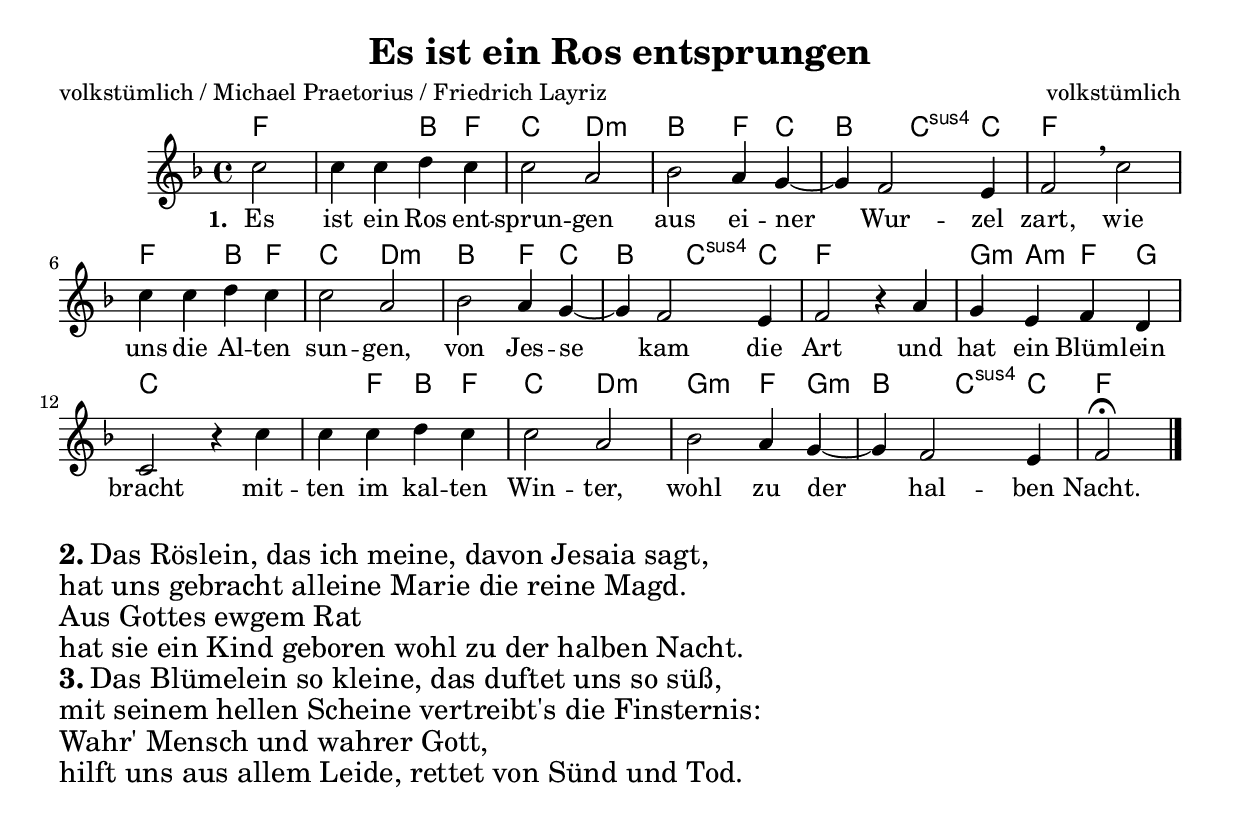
\version "2.13.39"


\header {
  title = "Es ist ein Ros entsprungen"
  composer = "volkstümlich"
  poet = "volkstümlich / Michael Praetorius / Friedrich Layriz"
}
global = {
  \key f \major
  \time 4/4
}

melody = \relative c'' {
  \global
  \partial 2
  c2
  c4 c d c
  c2 a
  bes a4 g~
  g f2 e4
  f2 \breathe c'
  
  c4 c d c
  c2 a
  bes a4 g~
  g f2 e4
  f2 r4 a
  
  g4 e f d
  c2 r4 c'
  c c d c
  c2 a
  bes a4 g~
  g f2 e4
  f2\fermata
  \bar "|."
  
}


chordNames = \chordmode {
  \set chordChanges = ##t
  \global
  \germanChords
  f2~
  f2 bes4 f
  c2 d:m
  bes2 f4 c
  bes2 c4:sus4 c
  f1
  
  f2 bes4 f
  c2 d:m
  bes f4 c
  bes2 c4:sus4 c
  f1
  
  g4:m a:m f g
  c1
  c4 f bes f
  c2 d:m
  g2:m f4 g:m
  bes2 c4:sus4 c
  f2    
  
}


verseOne = \lyricmode {
  \set stanza = "1. "Es ist ein Ros ent -- sprun -- gen
  aus ei -- ner Wur -- zel zart, 
  wie uns die Al -- ten sun -- gen,
  von Jes -- se kam die Art
  und hat ein Blüm -- lein bracht
  mit -- ten im kal -- ten Win -- ter,
  wohl zu der hal -- ben Nacht.  
}


\score {
  <<
    \new ChordNames \chordNames
    \new Staff { \melody }
    \addlyrics { \verseOne }
  >>
  \layout { }
  \midi {
    \context {
      \Score
      tempoWholesPerMinute = #(ly:make-moment 100 4)
    }
  }
}
\markup { \column{ \huge {
  \line{ \bold "2." "Das Röslein, das ich meine, davon Jesaia sagt,"}
  \line{"hat uns gebracht alleine Marie die reine Magd."}
  \line{"Aus Gottes ewgem Rat"}
  \line{"hat sie ein Kind geboren wohl zu der halben Nacht."}
  \line{ \bold "3." "Das Blümelein so kleine, das duftet uns so süß,"}
  \line{"mit seinem hellen Scheine vertreibt's die Finsternis:"}
  \line{"Wahr' Mensch und wahrer Gott,"}
  \line{"hilft uns aus allem Leide, rettet von Sünd und Tod."}

  }}
}